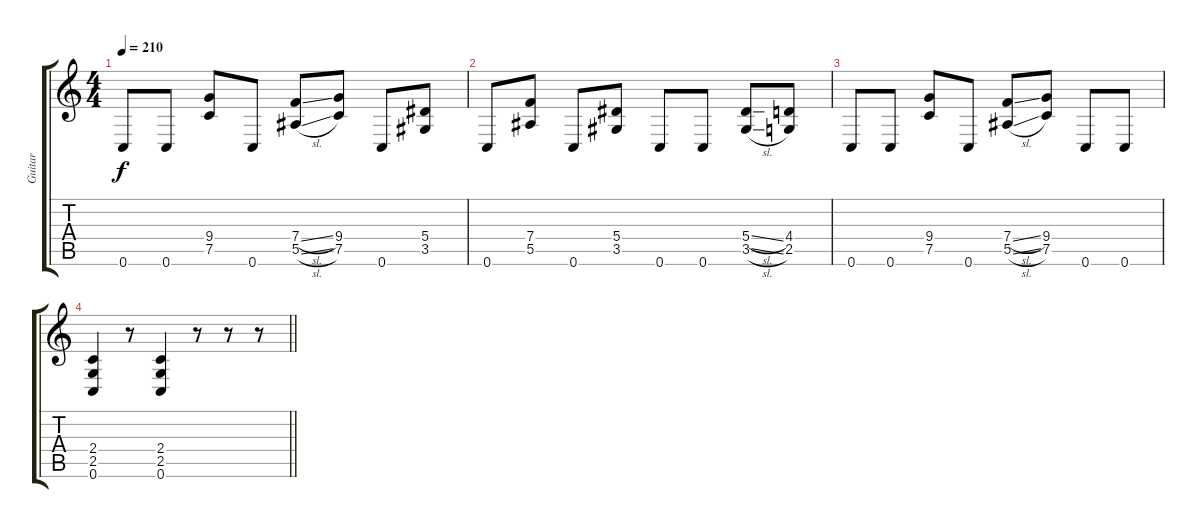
\track ("Guitar" "Guitar") {instrument distortionguitar}
\staff {score tabs}
\tuning (C4 G3 Eb3 Bb2 F2 C2) {hide}
\ts (4 4)
\tempo 210
\clef g2
\ks c
0.6.8{dy f} 0.6.8 (9.4 7.5).8 0.6.8 (7.4{sl} 5.5{sl}).8 (9.4 7.5).8 0.6.8 (5.4 3.5).8 |
0.6.8 (7.4 5.5).8 0.6.8 (5.4 3.5).8 0.6.8 0.6.8 (5.4{sl} 3.5{sl}).8 (4.4 2.5).8 |
0.6.8 0.6.8 (9.4 7.5).8 0.6.8 (7.4{sl} 5.5{sl}).8 (9.4 7.5).8 0.6.8 0.6.8 |
\barLineRight lightlight
(2.4 2.5 0.6).4 r.8 (2.4 2.5 0.6).4 r.8 r.8 r.8
